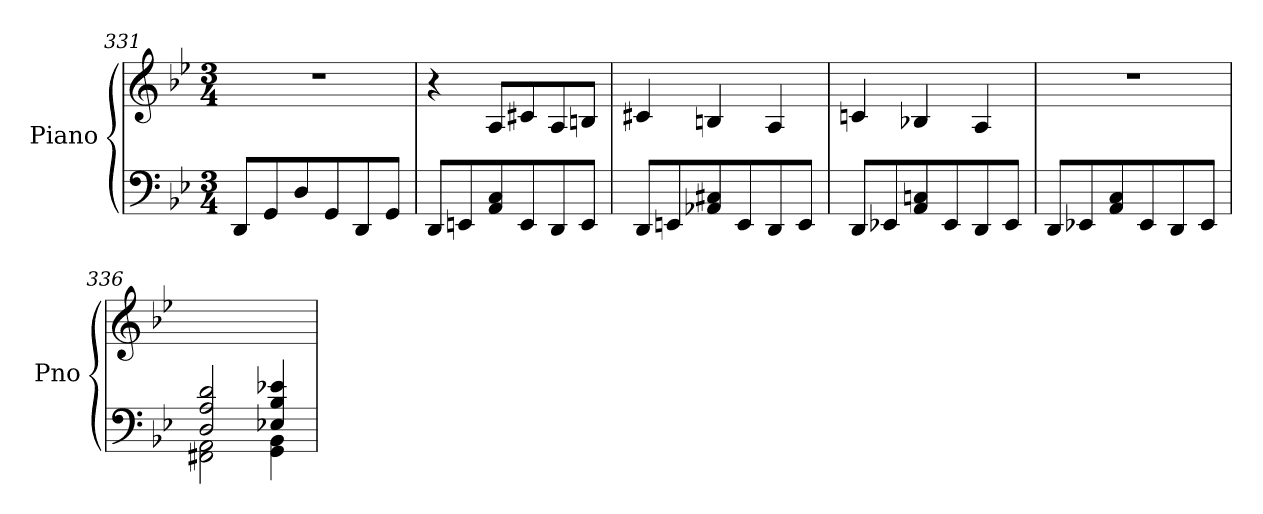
**kern	**kern
*part1	*part1
*staff2	*staff1
*I"Piano	*
*I'Pno	*
*clefF4	*clefG2
*k[b-e-]	*k[b-e-]
*B-:	*B-:
*M3/4	*M3/4
=331	=331
8DD/L	2.r
8GG/	.
8D/	.
8GG/	.
8DD/	.
8GG/J	.
=332	=332
8DD/L	4r
8EEn/	.
8AA/ 8C/	8A/L
8EE/	8c#X/
8DD/	8A/
8EE/J	8Bn/J
=333	=333
8DD/L	4c#X/
8EEn/	.
8AA-X/ 8C#X/	4Bn/
8EE/	.
8DD/	4A/
8EE/J	.
=334	=334
8DD/L	4cn/
8EE-X/	.
8AA/ 8Cn/	4B-X/
8EE-/	.
8DD/	4A/
8EE-/J	.
!!LO:LB:g=z
=335	=335
8DD/L	2.r
8EE-X/	.
8AA/ 8C/	.
8EE-/	.
8DD/	.
8EE-/J	.
=336	=336
*^	*
2D/ 2A/ 2d/	2FF#X\ 2AA\	2.ryy
4E-X/ 4B-/ 4e-X/	4GG\ 4BB-\	.
*v	*v	*
=	=
*-	*-
